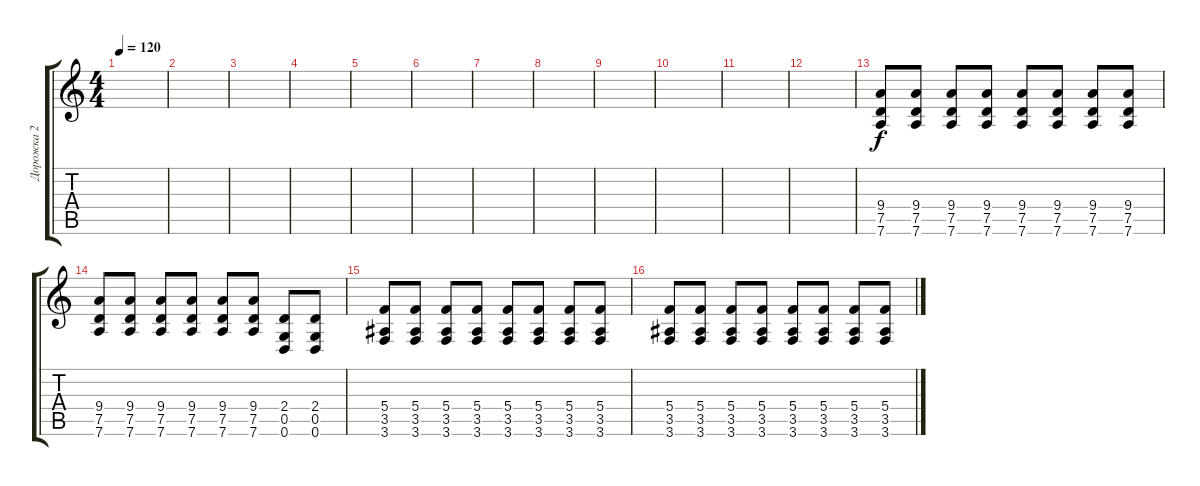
\track ("Дорожка 2" "Дорожка 2") {instrument distortionguitar}
\staff {score tabs}
\tuning (D4 A3 F3 C3 G2 D2) {hide}
\ts (4 4)
\tempo 120
\clef g2
\ks c
|
|
|
|
|
|
|
|
|
|
|
|
(9.4 7.5 7.6).8{volume 16} (9.4 7.5 7.6).8 (9.4 7.5 7.6).8 (9.4 7.5 7.6).8 (9.4 7.5 7.6).8 (9.4 7.5 7.6).8 (9.4 7.5 7.6).8 (9.4 7.5 7.6).8 |
(9.4 7.5 7.6).8 (9.4 7.5 7.6).8 (9.4 7.5 7.6).8 (9.4 7.5 7.6).8 (9.4 7.5 7.6).8 (9.4 7.5 7.6).8 (2.4 0.5 0.6).8 (2.4 0.5 0.6).8 |
(5.4 3.5 3.6).8 (5.4 3.5 3.6).8 (5.4 3.5 3.6).8 (5.4 3.5 3.6).8 (5.4 3.5 3.6).8 (5.4 3.5 3.6).8 (5.4 3.5 3.6).8 (5.4 3.5 3.6).8 |
(5.4 3.5 3.6).8 (5.4 3.5 3.6).8 (5.4 3.5 3.6).8 (5.4 3.5 3.6).8 (5.4 3.5 3.6).8 (5.4 3.5 3.6).8 (5.4 3.5 3.6).8 (5.4 3.5 3.6).8
